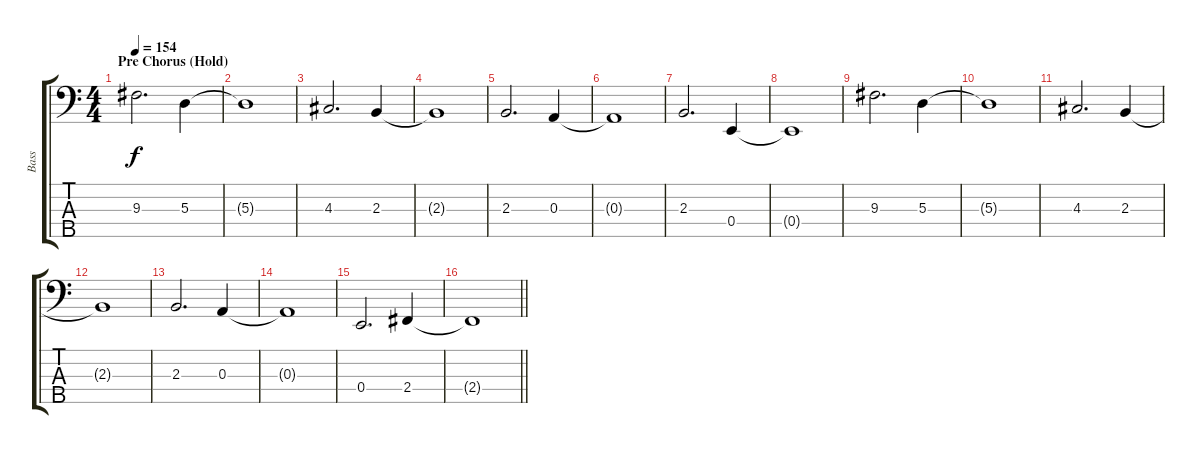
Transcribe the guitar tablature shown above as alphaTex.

\track ("Bass" "Bass") {instrument electricbassfinger}
\staff {score tabs}
\tuning (G2 D2 A1 E1 B0) {hide}
\ts (4 4)
\section ("" "Pre Chorus (Hold)")
\tempo 154
\clef f4
\ks c
9.3.2{d dy f} 5.3.4 |
5.3{t}.1 |
4.3.2{d} 2.3.4 |
2.3{t}.1 |
2.3.2{d} 0.3.4 |
0.3{t}.1 |
2.3.2{d} 0.4.4 |
0.4{t}.1 |
9.3.2{d} 5.3.4 |
5.3{t}.1 |
4.3.2{d} 2.3.4 |
2.3{t}.1 |
2.3.2{d} 0.3.4 |
0.3{t}.1 |
0.4.2{d} 2.4.4 |
\barLineRight lightlight
2.4{t}.1
